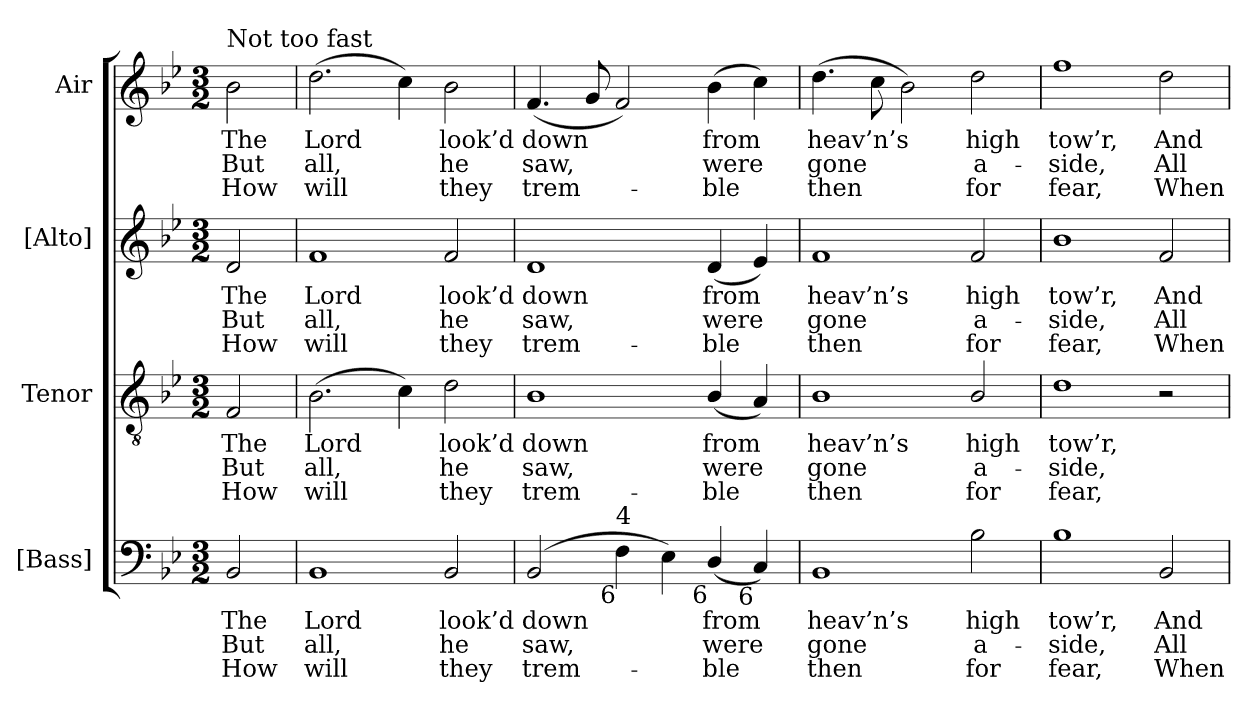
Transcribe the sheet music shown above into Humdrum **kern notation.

**kern	**text	**text	**text	**kern	**text	**text	**text	**kern	**text	**text	**text	**kern	**text	**text	**text
*part4	*part4	*part4	*part4	*part3	*part3	*part3	*part3	*part2	*part2	*part2	*part2	*part1	*part1	*part1	*part1
*staff4	*staff4	*staff4	*staff4	*staff3	*staff3	*staff3	*staff3	*staff2	*staff2	*staff2	*staff2	*staff1	*staff1	*staff1	*staff1
*I"[Bass]	*	*	*	*I"Tenor	*	*	*	*I"[Alto]	*	*	*	*I"Air	*	*	*
*I'B.	*	*	*	*I'T.	*	*	*	*I'A.	*	*	*	*	*	*	*
!!LO:PB:g=z
*clefF4	*	*	*	*clefGv2	*	*	*	*clefG2	*	*	*	*clefG2	*	*	*
*	*	*	*	*ITrd7c12	*	*	*	*	*	*	*	*	*	*	*
*k[b-e-]	*	*	*	*k[b-e-]	*	*	*	*k[b-e-]	*	*	*	*k[b-e-]	*	*	*
*B-:	*	*	*	*B-:	*	*	*	*B-:	*	*	*	*B-:	*	*	*
*M3/2	*	*	*	*M3/2	*	*	*	*M3/2	*	*	*	*M3/2	*	*	*
=	=	=	=	=	=	=	=	=	=	=	=	=	=	=	=
!	!LO:LY:b:color=#000000	!LO:LY:b:color=#000000	!LO:LY:b:color=#000000	!	!	!	!	!	!	!	!	!	!	!	!
!	!	!	!	!	!LO:LY:b:color=#000000	!LO:LY:b:color=#000000	!LO:LY:b:color=#000000	!	!	!	!	!	!	!	!
!	!	!	!	!	!	!	!	!	!LO:LY:b:color=#000000	!LO:LY:b:color=#000000	!LO:LY:b:color=#000000	!	!	!	!
!	!	!	!	!	!	!	!	!	!	!	!	!LO:TX:a:t=Not too fast	!	!	!
!	!	!	!	!	!	!	!	!	!	!	!	!	!LO:LY:b:color=#000000	!LO:LY:b:color=#000000	!LO:LY:b:color=#000000
2BB-i/	The	But	How	2FFi/	The	But	How	2di/	The	But	How	2b-i\	The	But	How
=1	=1	=1	=1	=1	=1	=1	=1	=1	=1	=1	=1	=1	=1	=1	=1
!	!LO:LY:b:color=#000000	!LO:LY:b:color=#000000	!LO:LY:b:color=#000000	!	!	!	!	!	!	!	!	!	!	!	!
!	!	!	!	!	!LO:LY:b:color=#000000	!LO:LY:b:color=#000000	!LO:LY:b:color=#000000	!	!	!	!	!	!	!	!
!	!	!	!	!	!	!	!	!	!LO:LY:b:color=#000000	!LO:LY:b:color=#000000	!LO:LY:b:color=#000000	!	!	!	!
!	!	!	!	!	!	!	!	!	!	!	!	!	!LO:LY:b:color=#000000	!LO:LY:b:color=#000000	!LO:LY:b:color=#000000
1BB-i	Lord	all,	will	(2.BB-i\	Lord	all,	will	1fi	Lord	all,	will	(2.ddi\	Lord	all,	will
.	.	.	.	4Ci\)	.	.	.	.	.	.	.	4cci\)	.	.	.
!	!LO:LY:b:color=#000000	!LO:LY:b:color=#000000	!LO:LY:b:color=#000000	!	!	!	!	!	!	!	!	!	!	!	!
!	!	!	!	!	!LO:LY:b:color=#000000	!LO:LY:b:color=#000000	!LO:LY:b:color=#000000	!	!	!	!	!	!	!	!
!	!	!	!	!	!	!	!	!	!LO:LY:b:color=#000000	!LO:LY:b:color=#000000	!LO:LY:b:color=#000000	!	!	!	!
!	!	!	!	!	!	!	!	!	!	!	!	!	!LO:LY:b:color=#000000	!LO:LY:b:color=#000000	!LO:LY:b:color=#000000
2BB-i/	look’d	he	they	2Di\	look’d	he	they	2fi/	look’d	he	they	2b-i\	look’d	he	they
=2	=2	=2	=2	=2	=2	=2	=2	=2	=2	=2	=2	=2	=2	=2	=2
!	!LO:LY:b:color=#000000	!LO:LY:b:color=#000000	!LO:LY:b:color=#000000	!	!	!	!	!	!	!	!	!	!	!	!
!	!	!	!	!	!LO:LY:b:color=#000000	!LO:LY:b:color=#000000	!LO:LY:b:color=#000000	!	!	!	!	!	!	!	!
!	!	!	!	!	!	!	!	!	!LO:LY:b:color=#000000	!LO:LY:b:color=#000000	!LO:LY:b:color=#000000	!	!	!	!
!	!	!	!	!	!	!	!	!	!	!	!	!	!LO:LY:b:color=#000000	!LO:LY:b:color=#000000	!LO:LY:b:color=#000000
(2BB-i/	down	saw,	trem-	1BB-i	down	saw,	trem-	1di	down	saw,	trem-	(4.fi/	down	saw,	trem-
.	.	.	.	.	.	.	.	.	.	.	.	8gi/	.	.	.
!LO:TX:b:rj:t=6	!	!	!	!	!	!	!	!	!	!	!	!	!	!	!
!LO:TX:t=4	!	!	!	!	!	!	!	!	!	!	!	!	!	!	!
4Fi\	.	.	.	.	.	.	.	.	.	.	.	2fi/)	.	.	.
4E-i\)	.	.	.	.	.	.	.	.	.	.	.	.	.	.	.
!	!LO:LY:b:color=#000000	!LO:LY:b:color=#000000	!LO:LY:b:color=#000000	!	!	!	!	!	!	!	!	!	!	!	!
!	!	!	!	!	!LO:LY:b:color=#000000	!LO:LY:b:color=#000000	!LO:LY:b:color=#000000	!	!	!	!	!	!	!	!
!	!	!	!	!	!	!	!	!	!LO:LY:b:color=#000000	!LO:LY:b:color=#000000	!LO:LY:b:color=#000000	!	!	!	!
!LO:TX:b:rj:t=6	!	!	!	!	!	!	!	!	!	!	!	!	!	!	!
!	!	!	!	!	!	!	!	!	!	!	!	!	!LO:LY:b:color=#000000	!LO:LY:b:color=#000000	!LO:LY:b:color=#000000
(4Di/	from	were	-ble	(4BB-i/	from	were	-ble	(4di/	from	were	-ble	(4b-i\	from	were	-ble
!LO:TX:b:rj:t=6	!	!	!	!	!	!	!	!	!	!	!	!	!	!	!
4Ci/)	.	.	.	4AAi/)	.	.	.	4e-i/)	.	.	.	4cci\)	.	.	.
=3	=3	=3	=3	=3	=3	=3	=3	=3	=3	=3	=3	=3	=3	=3	=3
!	!LO:LY:b:color=#000000	!LO:LY:b:color=#000000	!LO:LY:b:color=#000000	!	!	!	!	!	!	!	!	!	!	!	!
!	!	!	!	!	!LO:LY:b:color=#000000	!LO:LY:b:color=#000000	!LO:LY:b:color=#000000	!	!	!	!	!	!	!	!
!	!	!	!	!	!	!	!	!	!LO:LY:b:color=#000000	!LO:LY:b:color=#000000	!LO:LY:b:color=#000000	!	!	!	!
!	!	!	!	!	!	!	!	!	!	!	!	!	!LO:LY:b:color=#000000	!LO:LY:b:color=#000000	!LO:LY:b:color=#000000
1BB-i	heav’n’s	gone	then	1BB-i	heav’n’s	gone	then	1fi	heav’n’s	gone	then	(4.ddi\	heav’n’s	gone	then
.	.	.	.	.	.	.	.	.	.	.	.	8cci\	.	.	.
.	.	.	.	.	.	.	.	.	.	.	.	2b-i\)	.	.	.
!	!LO:LY:b:color=#000000	!LO:LY:b:color=#000000	!LO:LY:b:color=#000000	!	!	!	!	!	!	!	!	!	!	!	!
!	!	!	!	!	!LO:LY:b:color=#000000	!LO:LY:b:color=#000000	!LO:LY:b:color=#000000	!	!	!	!	!	!	!	!
!	!	!	!	!	!	!	!	!	!LO:LY:b:color=#000000	!LO:LY:b:color=#000000	!LO:LY:b:color=#000000	!	!	!	!
!	!	!	!	!	!	!	!	!	!	!	!	!	!LO:LY:b:color=#000000	!LO:LY:b:color=#000000	!LO:LY:b:color=#000000
2B-i\	high	a-	for	2BB-i/	high	a-	for	2fi/	high	a-	for	2ddi\	high	a-	for
=4	=4	=4	=4	=4	=4	=4	=4	=4	=4	=4	=4	=4	=4	=4	=4
!	!LO:LY:b:color=#000000	!LO:LY:b:color=#000000	!LO:LY:b:color=#000000	!	!	!	!	!	!	!	!	!	!	!	!
!	!	!	!	!	!LO:LY:b:color=#000000	!LO:LY:b:color=#000000	!LO:LY:b:color=#000000	!	!	!	!	!	!	!	!
!	!	!	!	!	!	!	!	!	!LO:LY:b:color=#000000	!LO:LY:b:color=#000000	!LO:LY:b:color=#000000	!	!	!	!
!	!	!	!	!	!	!	!	!	!	!	!	!	!LO:LY:b:color=#000000	!LO:LY:b:color=#000000	!LO:LY:b:color=#000000
1B-i	tow’r,	-side,	fear,	1Di	tow’r,	-side,	fear,	1b-i	tow’r,	-side,	fear,	1ffi	tow’r,	-side,	fear,
!	!LO:LY:b:color=#000000	!LO:LY:b:color=#000000	!LO:LY:b:color=#000000	!	!	!	!	!	!	!	!	!	!	!	!
!	!	!	!	!	!	!	!	!	!LO:LY:b:color=#000000	!LO:LY:b:color=#000000	!LO:LY:b:color=#000000	!	!	!	!
!	!	!	!	!	!	!	!	!	!	!	!	!	!LO:LY:b:color=#000000	!LO:LY:b:color=#000000	!LO:LY:b:color=#000000
2BB-i/	And	All	When	2r	.	.	.	2fi/	And	All	When	2ddi\	And	All	When
=	=	=	=	=	=	=	=	=	=	=	=	=	=	=	=
*-	*-	*-	*-	*-	*-	*-	*-	*-	*-	*-	*-	*-	*-	*-	*-
